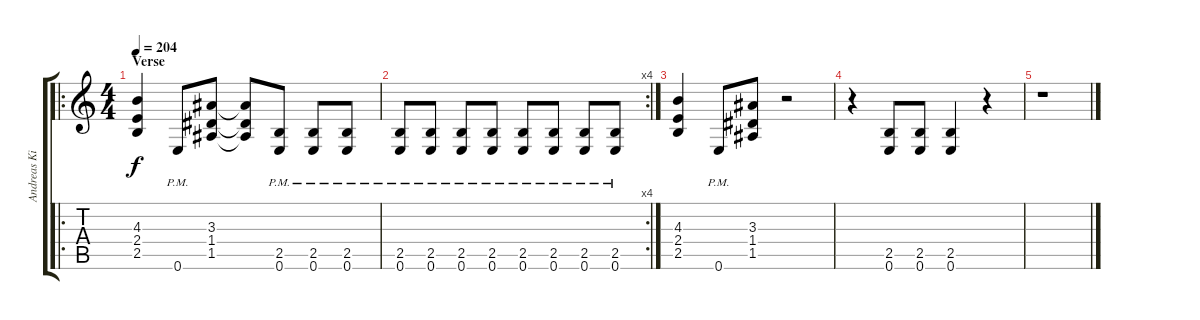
\track ("Andreas Kisser - Solo" "Andreas Ki") {instrument distortionguitar}
\staff {score tabs}
\tuning (E4 B3 G3 D3 A2 E2) {hide}
\ro
\ts (4 4)
\section ("" "Verse")
\tempo 204
\clef g2
\ks c
(4.3 2.4 2.5).4{dy f} 0.6{pm}.8 (3.3 1.4 1.5).8 (3.3{t} 1.4{t} 1.5{t}).8 (2.5{pm} 0.6{pm}).8 (2.5{pm} 0.6{pm}).8 (2.5{pm} 0.6{pm}).8 |
\rc 4
(2.5{pm} 0.6{pm}).8 (2.5{pm} 0.6{pm}).8 (2.5{pm} 0.6{pm}).8 (2.5{pm} 0.6{pm}).8 (2.5{pm} 0.6{pm}).8 (2.5{pm} 0.6{pm}).8 (2.5{pm} 0.6{pm}).8 (2.5{pm} 0.6{pm}).8 |
(4.3 2.4 2.5).4 0.6{pm}.8 (3.3 1.4 1.5).8 r.2 |
r.4 (2.5 0.6).8 (2.5 0.6).8 (2.5 0.6).4 r.4 |
r.1
